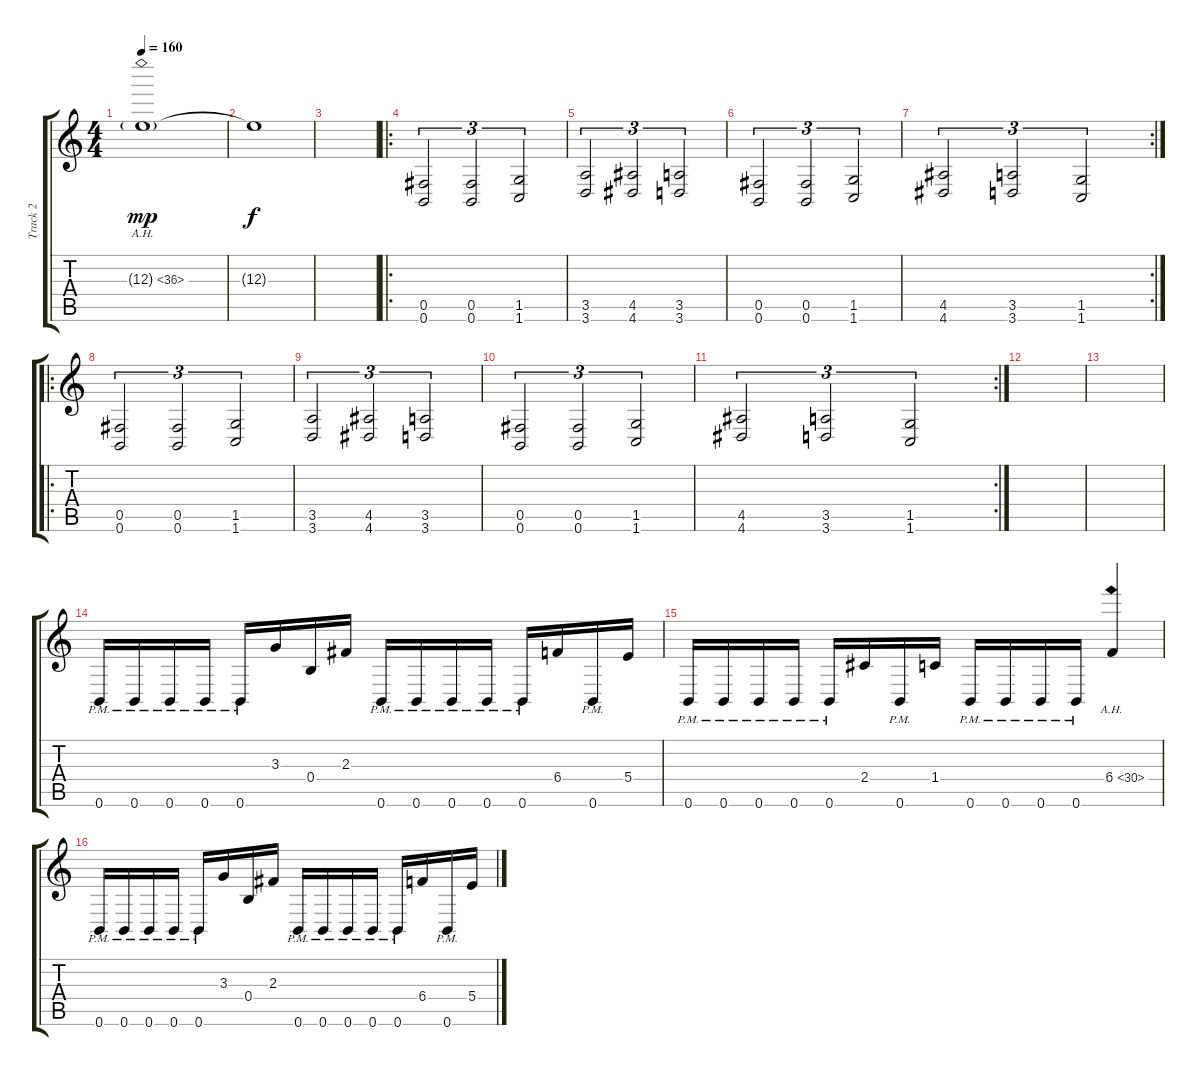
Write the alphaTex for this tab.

\track ("Track 2" "Track 2") {instrument distortionguitar}
\staff {score tabs}
\tuning (Db4 Ab3 E3 B2 Gb2 B1) {hide}
\ts (4 4)
\tempo 160
\clef g2
\ks c
12.3{ah 24 g}.1{dy mp} |
12.3{t}.1{dy f} |
|
\ro
(0.5 0.6).2{tu (3 2)} (0.5 0.6).2{tu (3 2)} (1.5 1.6).2{tu (3 2)} |
(3.5 3.6).2{tu (3 2)} (4.5 4.6).2{tu (3 2)} (3.5 3.6).2{tu (3 2)} |
(0.5 0.6).2{tu (3 2)} (0.5 0.6).2{tu (3 2)} (1.5 1.6).2{tu (3 2)} |
\rc 2
(4.5 4.6).2{tu (3 2)} (3.5 3.6).2{tu (3 2)} (1.5 1.6).2{tu (3 2)} |
\ro
(0.5 0.6).2{tu (3 2)} (0.5 0.6).2{tu (3 2)} (1.5 1.6).2{tu (3 2)} |
(3.5 3.6).2{tu (3 2)} (4.5 4.6).2{tu (3 2)} (3.5 3.6).2{tu (3 2)} |
(0.5 0.6).2{tu (3 2)} (0.5 0.6).2{tu (3 2)} (1.5 1.6).2{tu (3 2)} |
\rc 2
(4.5 4.6).2{tu (3 2)} (3.5 3.6).2{tu (3 2)} (1.5 1.6).2{tu (3 2)} |
|
|
0.6{pm}.16 0.6{pm}.16 0.6{pm}.16 0.6{pm}.16 0.6{pm}.16 3.3.16 0.4.16 2.3.16 0.6{pm}.16 0.6{pm}.16 0.6{pm}.16 0.6{pm}.16 0.6{pm}.16 6.4.16 0.6{pm}.16 5.4.16 |
0.6{pm}.16 0.6{pm}.16 0.6{pm}.16 0.6{pm}.16 0.6{pm}.16 2.4.16 0.6{pm}.16 1.4.16 0.6{pm}.16 0.6{pm}.16 0.6{pm}.16 0.6{pm}.16 6.4{ah 24}.4 |
0.6{pm}.16 0.6{pm}.16 0.6{pm}.16 0.6{pm}.16 0.6{pm}.16 3.3.16 0.4.16 2.3.16 0.6{pm}.16 0.6{pm}.16 0.6{pm}.16 0.6{pm}.16 0.6{pm}.16 6.4.16 0.6{pm}.16 5.4.16
